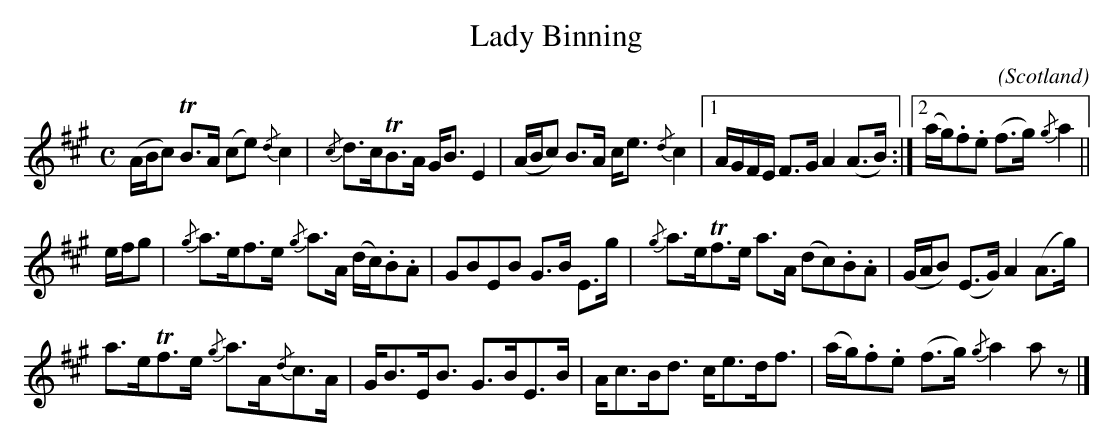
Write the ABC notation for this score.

X:1
T:Lady Binning
C:
O:Scotland
M:C
L:1/8
K:A
(A/2B/2c) TB>A (ce) {/d}c2 | {/c}d>cTB>A G<B E2 | (A/2B/2c) B>A c<e {/d}c2 | [1 A/2G/2F/2E/2 F>G A2 (A>B) :| [2 (a/2g/2).f.e (f>g) {/g}a2 ||
e/2f/2g | {/g}a>ef>e {/g}a>A (d/2c/2).B.A | GBEB G>B E>g | {/g}a>eTf>e a>A (dc).B.A | (G/2A/2B) (E>G) A2 (A>g) |
a>eTf>e {/g}a>A{/d}c>A | G<BE<B G>BE>B | A<cB<d c<ed<f | (a/2g/2).f.e (f>g) {/g}a2 a z |]
